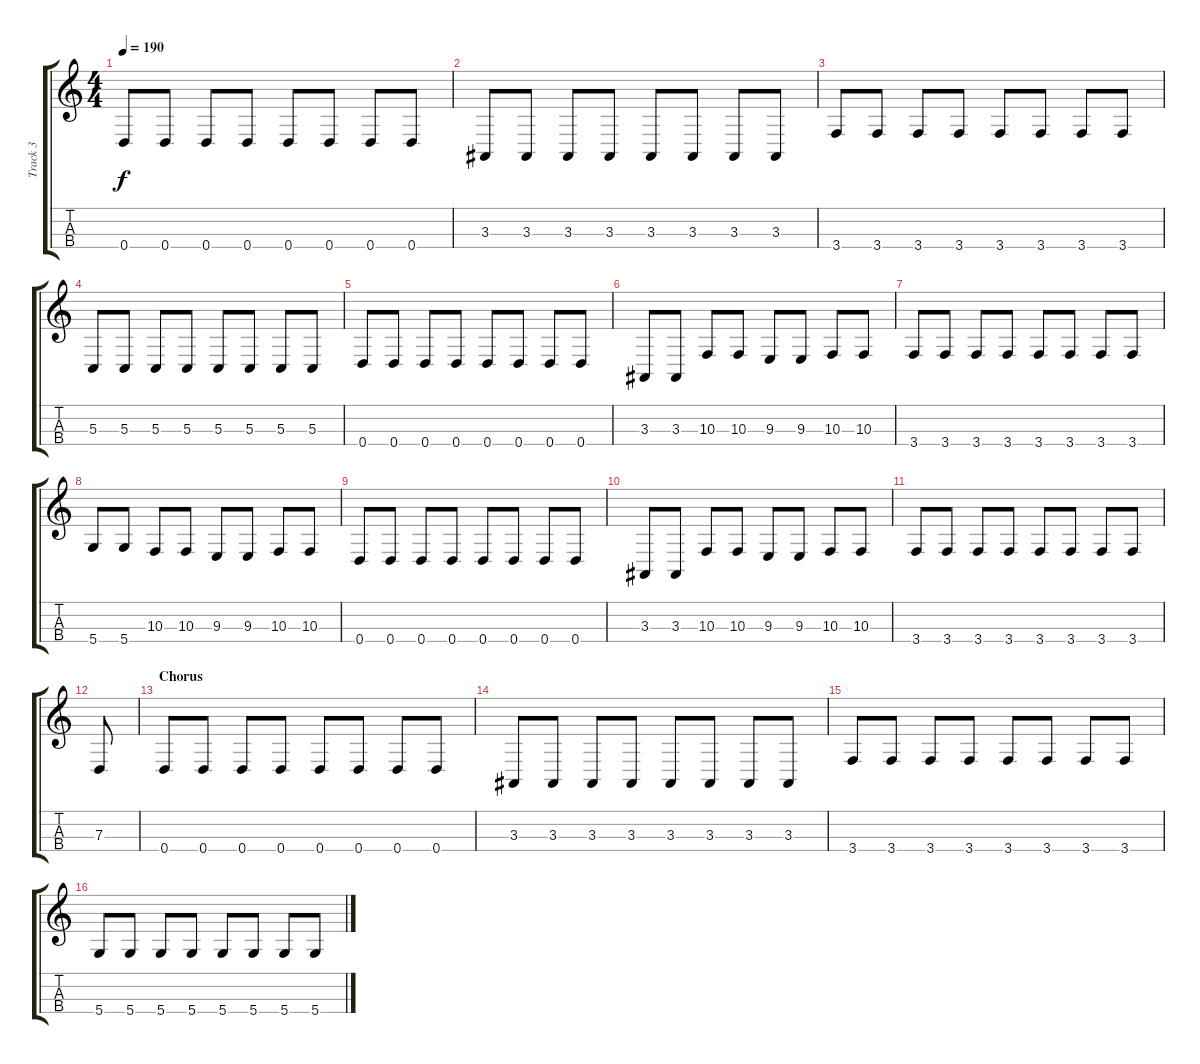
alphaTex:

\track ("Track 3" "Track 3") {instrument electricbassfinger}
\staff {score tabs}
\tuning (F3 C3 G1 D2) {hide}
\ts (4 4)
\tempo 190
\clef g2
\ks c
0.4.8{dy f} 0.4.8 0.4.8 0.4.8 0.4.8 0.4.8 0.4.8 0.4.8 |
3.3.8 3.3.8 3.3.8 3.3.8 3.3.8 3.3.8 3.3.8 3.3.8 |
3.4.8 3.4.8 3.4.8 3.4.8 3.4.8 3.4.8 3.4.8 3.4.8 |
5.3.8 5.3.8 5.3.8 5.3.8 5.3.8 5.3.8 5.3.8 5.3.8 |
0.4.8 0.4.8 0.4.8 0.4.8 0.4.8 0.4.8 0.4.8 0.4.8 |
3.3.8 3.3.8 10.3.8 10.3.8 9.3.8 9.3.8 10.3.8 10.3.8 |
3.4.8 3.4.8 3.4.8 3.4.8 3.4.8 3.4.8 3.4.8 3.4.8 |
5.4.8 5.4.8 10.3.8 10.3.8 9.3.8 9.3.8 10.3.8 10.3.8 |
0.4.8 0.4.8 0.4.8 0.4.8 0.4.8 0.4.8 0.4.8 0.4.8 |
3.3.8 3.3.8 10.3.8 10.3.8 9.3.8 9.3.8 10.3.8 10.3.8 |
3.4.8 3.4.8 3.4.8 3.4.8 3.4.8 3.4.8 3.4.8 3.4.8 |
7.3.8 |
\section ("" "Chorus")
0.4.8 0.4.8 0.4.8 0.4.8 0.4.8 0.4.8 0.4.8 0.4.8 |
3.3.8 3.3.8 3.3.8 3.3.8 3.3.8 3.3.8 3.3.8 3.3.8 |
3.4.8 3.4.8 3.4.8 3.4.8 3.4.8 3.4.8 3.4.8 3.4.8 |
5.4.8 5.4.8 5.4.8 5.4.8 5.4.8 5.4.8 5.4.8 5.4.8
